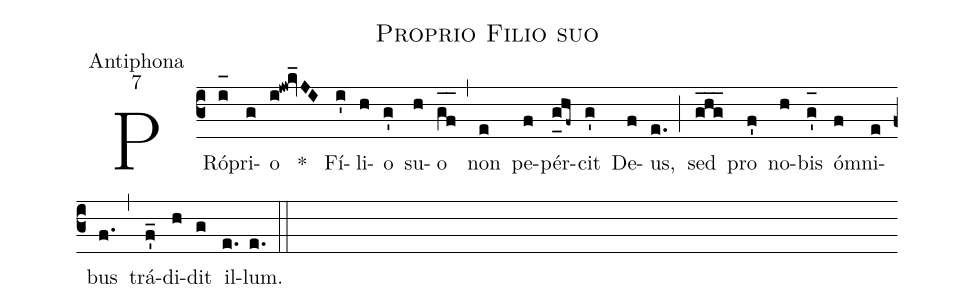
name:Proprio Filio suo;
office-part:Antiphona;
mode:7;
%%
(c3) PRó(i_[oh:h])pri(g)o(i!jw!kv_JI) *() Fí(i')li(h)o(g') su(h)o(g_[oh:h]f_[oh:h]) (,) non(e) pe(f)pér(g_[uh:l]hf~)cit(g') De(f)us,(e.) (;) <nlba>sed(ghg___) pro(f') no(h)bis</nlba>(g'_[oh:h]) ó(f)mni(e)bus(f.) (,) trá(f'_)di(h)dit(g) il(e.)lum.(e.) (::)
